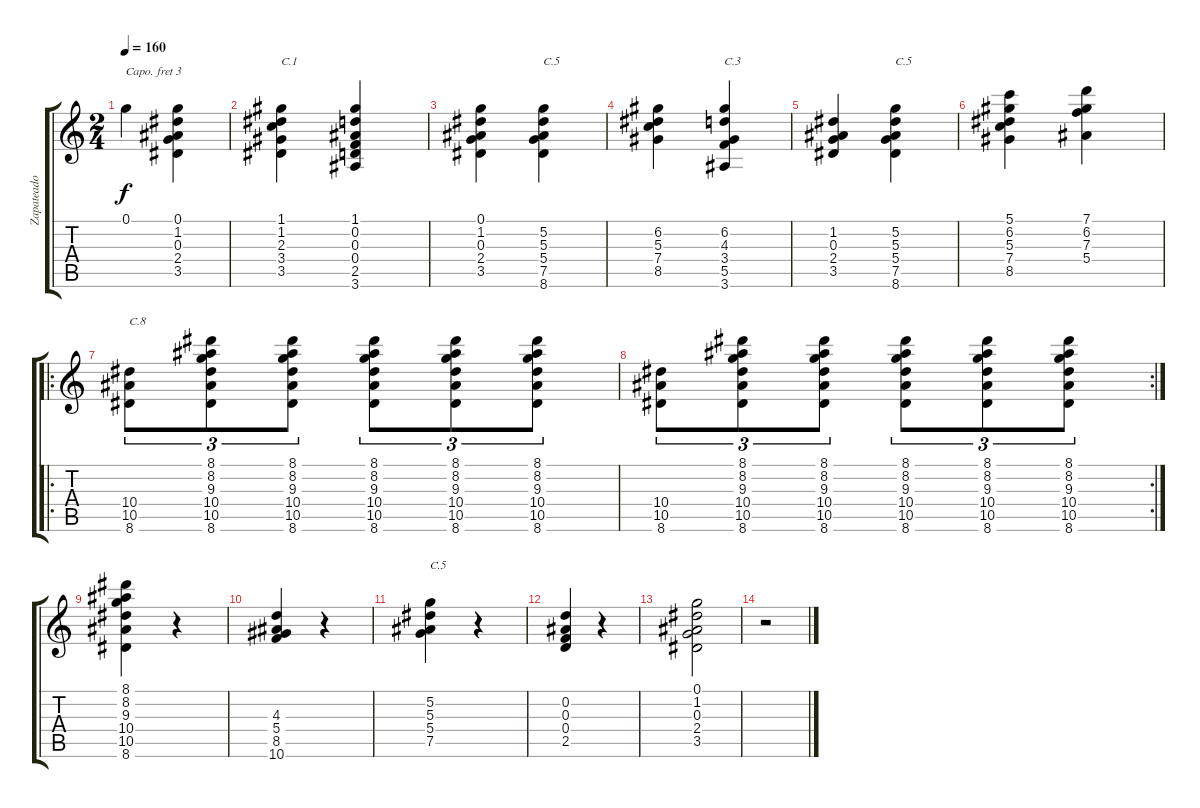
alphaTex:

\track ("Zapateado" "Zapateado") {instrument acousticguitarnylon}
\staff {score tabs}
\capo 3
\tuning (E4 B3 G3 D3 A2 E2) {hide}
\ts (2 4)
\tempo 160
\clef g2
\ks c
0.1.4{dy f} (0.1 1.2 0.3 2.4 3.5).4 |
(1.1 1.2 2.3 3.4 3.5).4{txt "C.1"} (1.1 0.2 0.3 0.4 2.5 3.6).4 |
(0.1 1.2 0.3 2.4 3.5).4 (5.2 5.3 5.4 7.5 8.6).4{txt "C.5"} |
(6.2 5.3 7.4 8.5).4 (6.2 4.3 3.4 5.5 3.6).4{txt "C.3"} |
(1.2 0.3 2.4 3.5).4 (5.2 5.3 5.4 7.5 8.6).4{txt "C.5"} |
(5.1 6.2 5.3 7.4 8.5).4 (7.1 6.2 7.3 5.4).4 |
\ro
(10.4 10.5 8.6).8{tu (3 2) txt "C.8"} (8.1 8.2 9.3 10.4 10.5 8.6).8{tu (3 2)} (8.1 8.2 9.3 10.4 10.5 8.6).8{tu (3 2)} (8.1 8.2 9.3 10.4 10.5 8.6).8{tu (3 2)} (8.1 8.2 9.3 10.4 10.5 8.6).8{tu (3 2)} (8.1 8.2 9.3 10.4 10.5 8.6).8{tu (3 2)} |
\rc 2
(10.4 10.5 8.6).8{tu (3 2)} (8.1 8.2 9.3 10.4 10.5 8.6).8{tu (3 2)} (8.1 8.2 9.3 10.4 10.5 8.6).8{tu (3 2)} (8.1 8.2 9.3 10.4 10.5 8.6).8{tu (3 2)} (8.1 8.2 9.3 10.4 10.5 8.6).8{tu (3 2)} (8.1 8.2 9.3 10.4 10.5 8.6).8{tu (3 2)} |
(8.1 8.2 9.3 10.4 10.5 8.6).4 r.4 |
(4.3 5.4 8.5 10.6).4 r.4 |
(5.2 5.3 5.4 7.5).4{txt "C.5"} r.4 |
(0.2 0.3 0.4 2.5).4 r.4 |
(0.1 1.2 0.3 2.4 3.5).2 |
r.2
